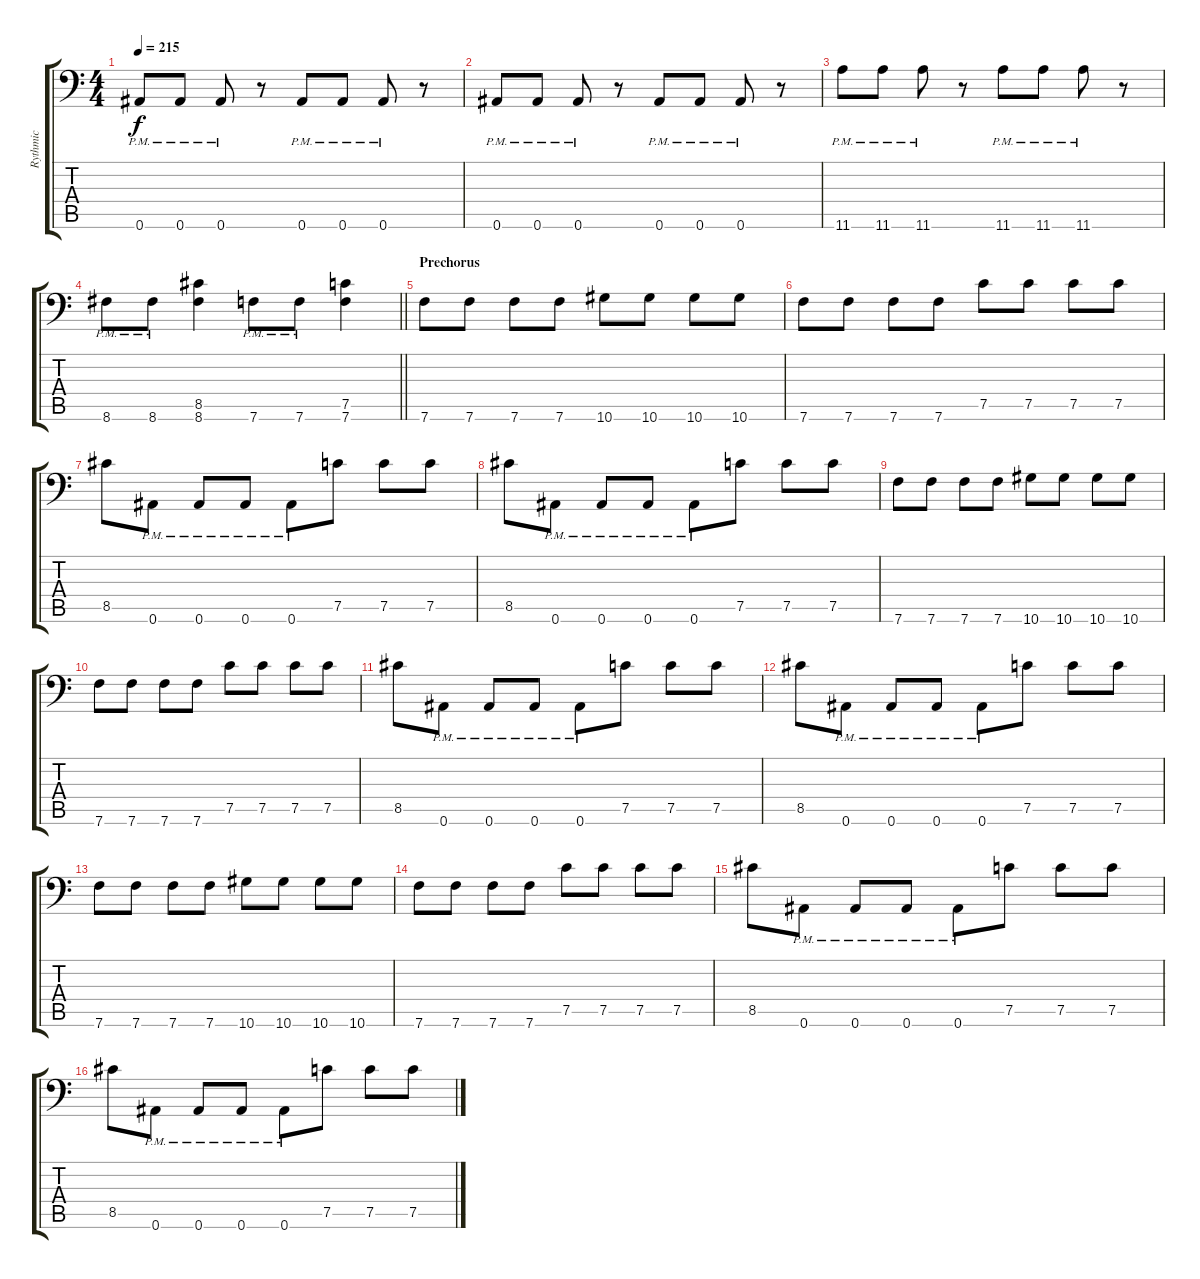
\track ("Rythmic" "Rythmic") {instrument distortionguitar}
\staff {score tabs}
\tuning (C4 G3 Eb3 Bb2 F2 Bb1) {hide}
\ts (4 4)
\tempo 215
\clef f4
\ks c
0.6{pm}.8{dy f} 0.6{pm}.8 0.6{pm}.8 r.8 0.6{pm}.8 0.6{pm}.8 0.6{pm}.8 r.8 |
0.6{pm}.8 0.6{pm}.8 0.6{pm}.8 r.8 0.6{pm}.8 0.6{pm}.8 0.6{pm}.8 r.8 |
11.6{pm}.8 11.6{pm}.8 11.6{pm}.8 r.8 11.6{pm}.8 11.6{pm}.8 11.6{pm}.8 r.8 |
\barLineRight lightlight
8.6{pm}.8 8.6{pm}.8 (8.5 8.6).4 7.6{pm}.8 7.6{pm}.8 (7.5 7.6).4 |
\section ("" "Prechorus")
7.6.8 7.6.8 7.6.8 7.6.8 10.6.8 10.6.8 10.6.8 10.6.8 |
7.6.8 7.6.8 7.6.8 7.6.8 7.5.8 7.5.8 7.5.8 7.5.8 |
8.5.8 0.6{pm}.8 0.6{pm}.8 0.6{pm}.8 0.6{pm}.8 7.5.8 7.5.8 7.5.8 |
8.5.8 0.6{pm}.8 0.6{pm}.8 0.6{pm}.8 0.6{pm}.8 7.5.8 7.5.8 7.5.8 |
7.6.8 7.6.8 7.6.8 7.6.8 10.6.8 10.6.8 10.6.8 10.6.8 |
7.6.8 7.6.8 7.6.8 7.6.8 7.5.8 7.5.8 7.5.8 7.5.8 |
8.5.8 0.6{pm}.8 0.6{pm}.8 0.6{pm}.8 0.6{pm}.8 7.5.8 7.5.8 7.5.8 |
8.5.8 0.6{pm}.8 0.6{pm}.8 0.6{pm}.8 0.6{pm}.8 7.5.8 7.5.8 7.5.8 |
7.6.8 7.6.8 7.6.8 7.6.8 10.6.8 10.6.8 10.6.8 10.6.8 |
7.6.8 7.6.8 7.6.8 7.6.8 7.5.8 7.5.8 7.5.8 7.5.8 |
8.5.8 0.6{pm}.8 0.6{pm}.8 0.6{pm}.8 0.6{pm}.8 7.5.8 7.5.8 7.5.8 |
8.5.8 0.6{pm}.8 0.6{pm}.8 0.6{pm}.8 0.6{pm}.8 7.5.8 7.5.8 7.5.8
